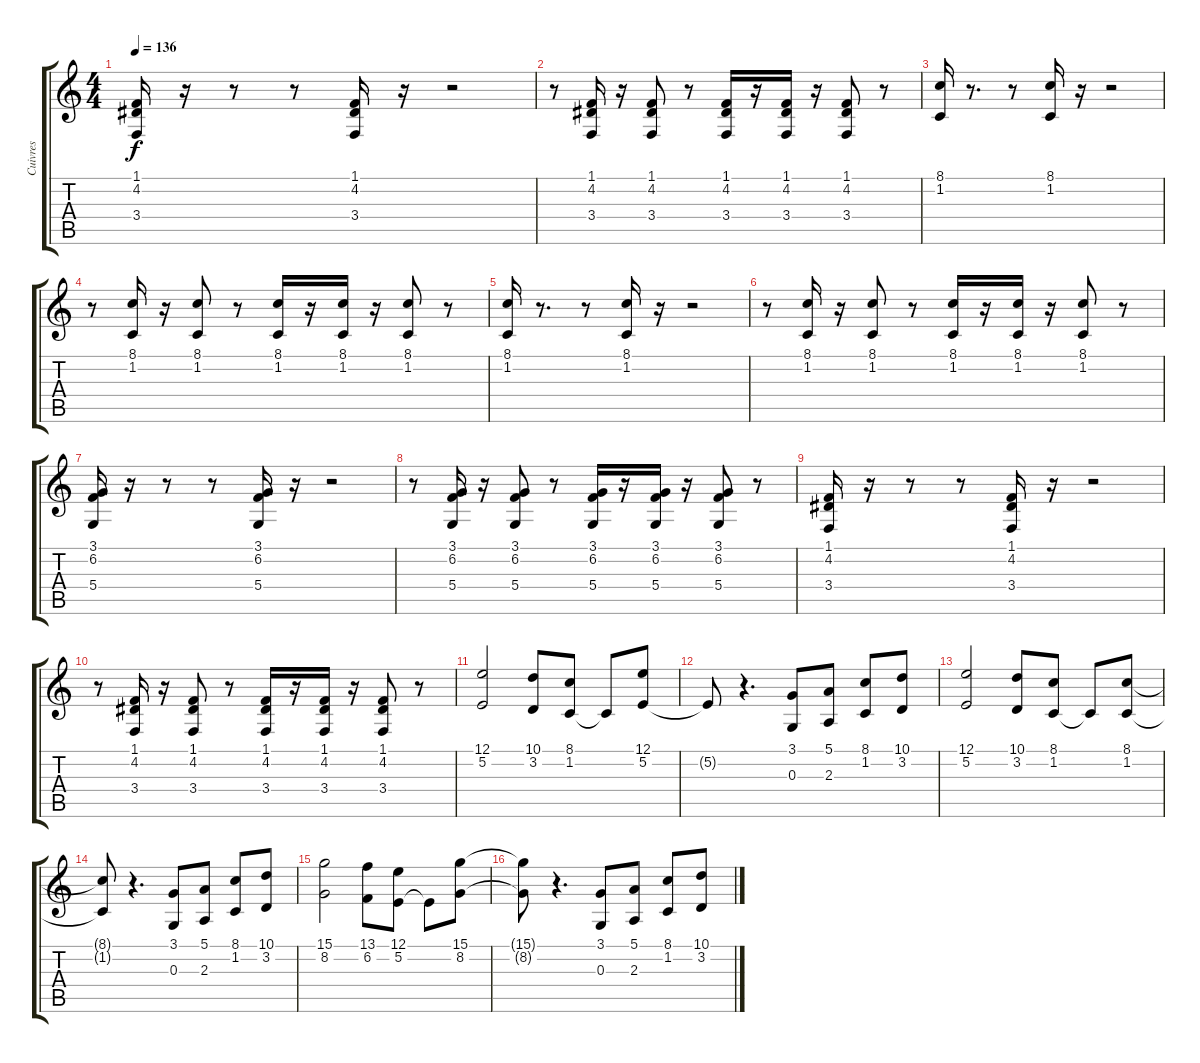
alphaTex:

\track ("Cuivres" "Cuivres") {instrument frenchhorn}
\staff {score tabs}
\tuning (E4 B3 G3 D3 A2 E2) {hide}
\ts (4 4)
\tempo 136
\clef g2
\ks c
(1.1 4.2 3.4).16{dy f} r.16 r.8 r.8 (1.1 4.2 3.4).16 r.16 r.2 |
r.8 (1.1 4.2 3.4).16 r.16 (1.1 4.2 3.4).8 r.8 (1.1 4.2 3.4).16 r.16 (1.1 4.2 3.4).16 r.16 (1.1 4.2 3.4).8 r.8 |
(8.1 1.2).16 r.8{d} r.8 (8.1 1.2).16 r.16 r.2 |
r.8 (8.1 1.2).16 r.16 (8.1 1.2).8 r.8 (8.1 1.2).16 r.16 (8.1 1.2).16 r.16 (8.1 1.2).8 r.8 |
(8.1 1.2).16 r.8{d} r.8 (8.1 1.2).16 r.16 r.2 |
r.8 (8.1 1.2).16 r.16 (8.1 1.2).8 r.8 (8.1 1.2).16 r.16 (8.1 1.2).16 r.16 (8.1 1.2).8 r.8 |
(3.1 6.2 5.4).16 r.16 r.8 r.8 (3.1 6.2 5.4).16 r.16 r.2 |
r.8 (3.1 6.2 5.4).16 r.16 (3.1 6.2 5.4).8 r.8 (3.1 6.2 5.4).16 r.16 (3.1 6.2 5.4).16 r.16 (3.1 6.2 5.4).8 r.8 |
(1.1 4.2 3.4).16 r.16 r.8 r.8 (1.1 4.2 3.4).16 r.16 r.2 |
r.8 (1.1 4.2 3.4).16 r.16 (1.1 4.2 3.4).8 r.8 (1.1 4.2 3.4).16 r.16 (1.1 4.2 3.4).16 r.16 (1.1 4.2 3.4).8 r.8 |
(12.1 5.2).2 (10.1 3.2).8 (8.1 1.2).8 1.2{t}.8 (12.1 5.2).8 |
5.2{t}.8 r.4{d} (3.1 0.3).8 (5.1 2.3).8 (8.1 1.2).8 (10.1 3.2).8 |
(12.1 5.2).2 (10.1 3.2).8 (8.1 1.2).8 1.2{t}.8 (8.1 1.2).8 |
(8.1{t} 1.2{t}).8 r.4{d} (3.1 0.3).8 (5.1 2.3).8 (8.1 1.2).8 (10.1 3.2).8 |
(15.1 8.2).2 (13.1 6.2).8 (12.1 5.2).8 5.2{t}.8 (15.1 8.2).8 |
(15.1{t} 8.2{t}).8 r.4{d} (3.1 0.3).8 (5.1 2.3).8 (8.1 1.2).8 (10.1 3.2).8
